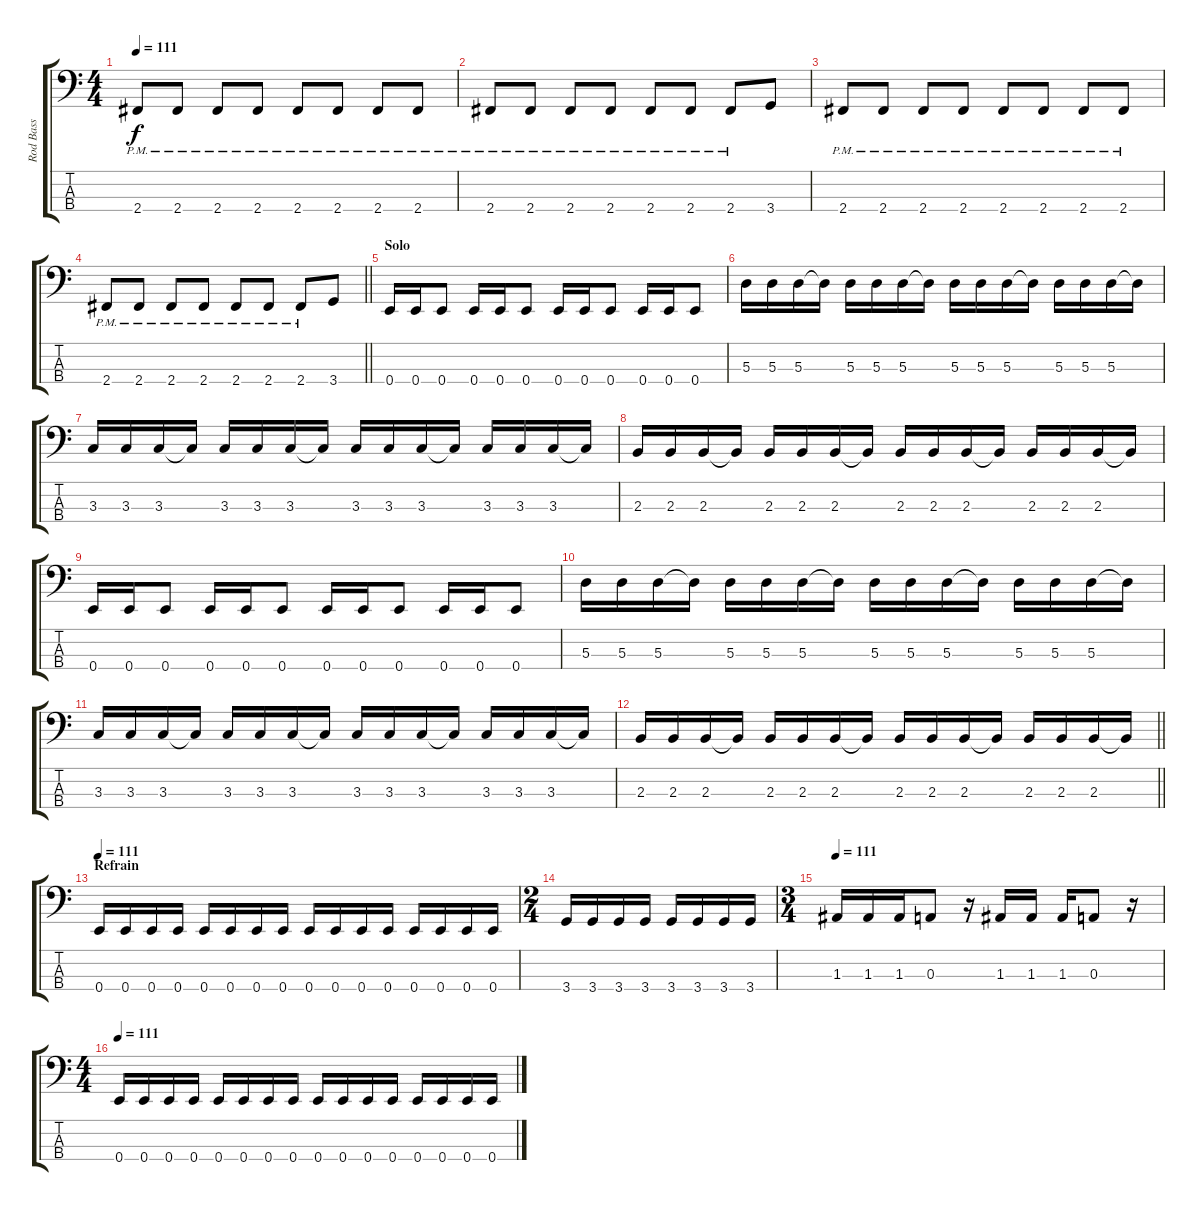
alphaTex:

\track ("Rod Bass" "Rod Bass") {instrument electricbasspick}
\staff {score tabs}
\tuning (G2 D2 A1 E1) {hide}
\ts (4 4)
\tempo 111
\clef f4
\ks c
2.4{pm}.8{dy f} 2.4{pm}.8 2.4{pm}.8 2.4{pm}.8 2.4{pm}.8 2.4{pm}.8 2.4{pm}.8 2.4{pm}.8 |
2.4{pm}.8 2.4{pm}.8 2.4{pm}.8 2.4{pm}.8 2.4{pm}.8 2.4{pm}.8 2.4{pm}.8 3.4.8 |
2.4{pm}.8 2.4{pm}.8 2.4{pm}.8 2.4{pm}.8 2.4{pm}.8 2.4{pm}.8 2.4{pm}.8 2.4{pm}.8 |
\barLineRight lightlight
2.4{pm}.8 2.4{pm}.8 2.4{pm}.8 2.4{pm}.8 2.4{pm}.8 2.4{pm}.8 2.4{pm}.8 3.4.8 |
\section ("" "Solo")
0.4.16 0.4.16 0.4.8 0.4.16 0.4.16 0.4.8 0.4.16 0.4.16 0.4.8 0.4.16 0.4.16 0.4.8 |
5.3.16 5.3.16 5.3.16 5.3{t}.16 5.3.16 5.3.16 5.3.16 5.3{t}.16 5.3.16 5.3.16 5.3.16 5.3{t}.16 5.3.16 5.3.16 5.3.16 5.3{t}.16 |
3.3.16 3.3.16 3.3.16 3.3{t}.16 3.3.16 3.3.16 3.3.16 3.3{t}.16 3.3.16 3.3.16 3.3.16 3.3{t}.16 3.3.16 3.3.16 3.3.16 3.3{t}.16 |
2.3.16 2.3.16 2.3.16 2.3{t}.16 2.3.16 2.3.16 2.3.16 2.3{t}.16 2.3.16 2.3.16 2.3.16 2.3{t}.16 2.3.16 2.3.16 2.3.16 2.3{t}.16 |
0.4.16 0.4.16 0.4.8 0.4.16 0.4.16 0.4.8 0.4.16 0.4.16 0.4.8 0.4.16 0.4.16 0.4.8 |
5.3.16 5.3.16 5.3.16 5.3{t}.16 5.3.16 5.3.16 5.3.16 5.3{t}.16 5.3.16 5.3.16 5.3.16 5.3{t}.16 5.3.16 5.3.16 5.3.16 5.3{t}.16 |
3.3.16 3.3.16 3.3.16 3.3{t}.16 3.3.16 3.3.16 3.3.16 3.3{t}.16 3.3.16 3.3.16 3.3.16 3.3{t}.16 3.3.16 3.3.16 3.3.16 3.3{t}.16 |
\barLineRight lightlight
2.3.16 2.3.16 2.3.16 2.3{t}.16 2.3.16 2.3.16 2.3.16 2.3{t}.16 2.3.16 2.3.16 2.3.16 2.3{t}.16 2.3.16 2.3.16 2.3.16 2.3{t}.16 |
\section ("" "Refrain")
\tempo 111
0.4.16 0.4.16 0.4.16 0.4.16 0.4.16 0.4.16 0.4.16 0.4.16 0.4.16 0.4.16 0.4.16 0.4.16 0.4.16 0.4.16 0.4.16 0.4.16 |
\ts (2 4)
3.4.16 3.4.16 3.4.16 3.4.16 3.4.16 3.4.16 3.4.16 3.4.16 |
\ts (3 4)
\tempo 111
1.3.16 1.3.16 1.3.16 0.3.8 r.16 1.3.16 1.3.16 1.3.16 0.3.8 r.16 |
\ts (4 4)
\tempo 111
0.4.16 0.4.16 0.4.16 0.4.16 0.4.16 0.4.16 0.4.16 0.4.16 0.4.16 0.4.16 0.4.16 0.4.16 0.4.16 0.4.16 0.4.16 0.4.16
